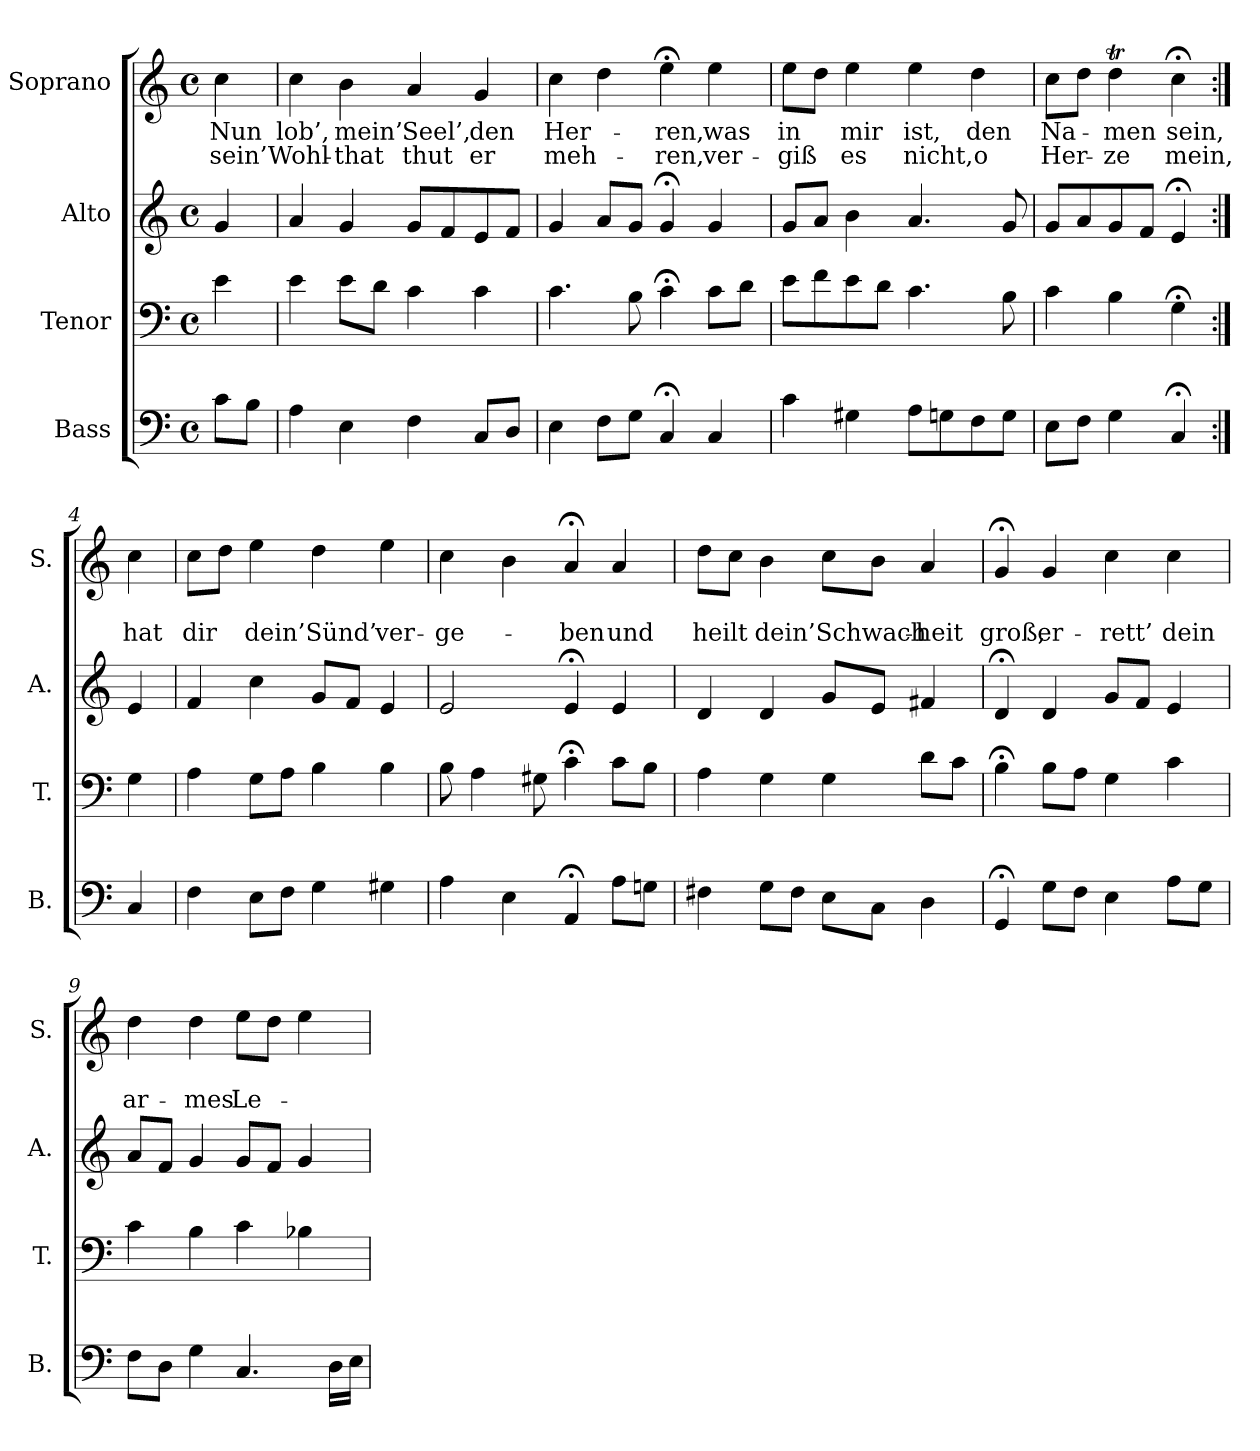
**kern	**kern	**kern	**kern	**text	**text
*part4	*part3	*part2	*part1	*part1	*part1
*staff4	*staff3	*staff2	*staff1	*staff1	*staff1
*I"Bass	*I"Tenor	*I"Alto	*I"Soprano	*	*
*I'B.	*I'T.	*I'A.	*I'S.	*	*
*clefF4	*clefF4	*clefG2	*clefG2	*	*
*k[]	*k[]	*k[]	*k[]	*	*
*C:	*C:	*C:	*C:	*	*
*M4/4	*M4/4	*M4/4	*M4/4	*	*
*met(c)	*met(c)	*met(c)	*met(c)	*	*
=	=	=	=	=	=
8c\L	4e\	4g/	4cc\	Nun	sein’
8B\J	.	.	.	.	.
=1	=1	=1	=1	=1	=1
4A\	4e\	4a/	4cc\	lob’,	Wohl-
4E\	8e\L	4g/	4b\	mein’	-that
.	8d\J	.	.	.	.
4F\	4c\	8g/L	4a/	Seel’,	thut
.	.	8f/	.	.	.
8C/L	4c\	8e/	4g/	den	er
8D/J	.	8f/J	.	.	.
=2	=2	=2	=2	=2	=2
4E\	4.c\	4g/	4cc\	Her-	meh-
8F\L	.	8a/L	4dd\	.	.
8G\J	8B\	8g/J	.	.	.
4C;</	4c;<\	4g;</	4ee;<\	-ren,	-ren,
4C/	8c\L	4g/	4ee\	was	ver-
.	8d\J	.	.	.	.
=3	=3	=3	=3	=3	=3
4c\	8e\L	8g/L	8ee\L	in	-giß
.	8f\	8a/J	8dd\J	.	.
4G#X\	8e\	4b\	4ee\	mir	es
.	8d\J	.	.	.	.
8A\L	4.c\	4.a/	4ee\	ist,	nicht,
8Gn\	.	.	.	.	.
8F\	.	.	4dd\	den	o
8G\J	8B\	8g/	.	.	.
=4	=4	=4	=4	=4	=4
8E\L	4c\	8g/L	8cc\L	Na-	Her-
8F\J	.	8a/	8dd\J	.	.
4G\	4B\	8g/	4ddT\	-men	-ze
.	.	8f/J	.	.	.
4C;</	4G;<\	4e;</	4cc;<\	sein,	mein,
!!LO:LB:g=z
=4a:|!	=4a:|!	=4a:|!	=4a:|!	=4a:|!	=4a:|!
4C/	4G\	4e/	4cc\	.	hat
=5	=5	=5	=5	=5	=5
4F\	4A\	4f/	8cc\L	.	dir
.	.	.	8dd\J	.	.
8E\L	8G\L	4cc\	4ee\	.	dein’
8F\J	8A\J	.	.	.	.
4G\	4B\	8g/L	4dd\	.	Sünd’
.	.	8f/J	.	.	.
4G#X\	4B\	4e/	4ee\	.	ver-
=6	=6	=6	=6	=6	=6
4A\	8B\	2e/	4cc\	.	-ge-
.	4A\	.	.	.	.
4E\	.	.	4b\	.	.
.	8G#X\	.	.	.	.
4AA;</	4c;<\	4e;</	4a;</	.	-ben
8A\L	8c\L	4e/	4a/	.	und
8Gn\J	8B\J	.	.	.	.
=7	=7	=7	=7	=7	=7
4F#X\	4A\	4d/	8dd\L	.	heilt
.	.	.	8cc\J	.	.
8G\L	4G\	4d/	4b\	.	dein’
8F#\J	.	.	.	.	.
8E\L	4G\	8g/L	8cc\L	.	Schwach-
8C\J	.	8e/J	8b\J	.	.
4D\	8d\L	4f#X/	4a/	.	-heit
.	8c\J	.	.	.	.
=8	=8	=8	=8	=8	=8
4GG;</	4B;<\	4d;</	4g;</	.	groß,
8G\L	8B\L	4d/	4g/	.	er-
8F\J	8A\J	.	.	.	.
4E\	4G\	8g/L	4cc\	.	-rett’
.	.	8f/J	.	.	.
8A\L	4c\	4e/	4cc\	.	dein
8G\J	.	.	.	.	.
!!LO:PB:g=z
=9	=9	=9	=9	=9	=9
8F\L	4c\	8a/L	4dd\	.	ar-
8D\J	.	8f/J	.	.	.
4G\	4B\	4g/	4dd\	.	-mes
4.C/	4c\	8g/L	8ee\L	.	Le-
.	.	8f/J	8dd\J	.	.
.	4B-X\	4g/	4ee\	.	.
16D\LL	.	.	.	.	.
16E\JJ	.	.	.	.	.
=	=	=	=	=	=
*-	*-	*-	*-	*-	*-
